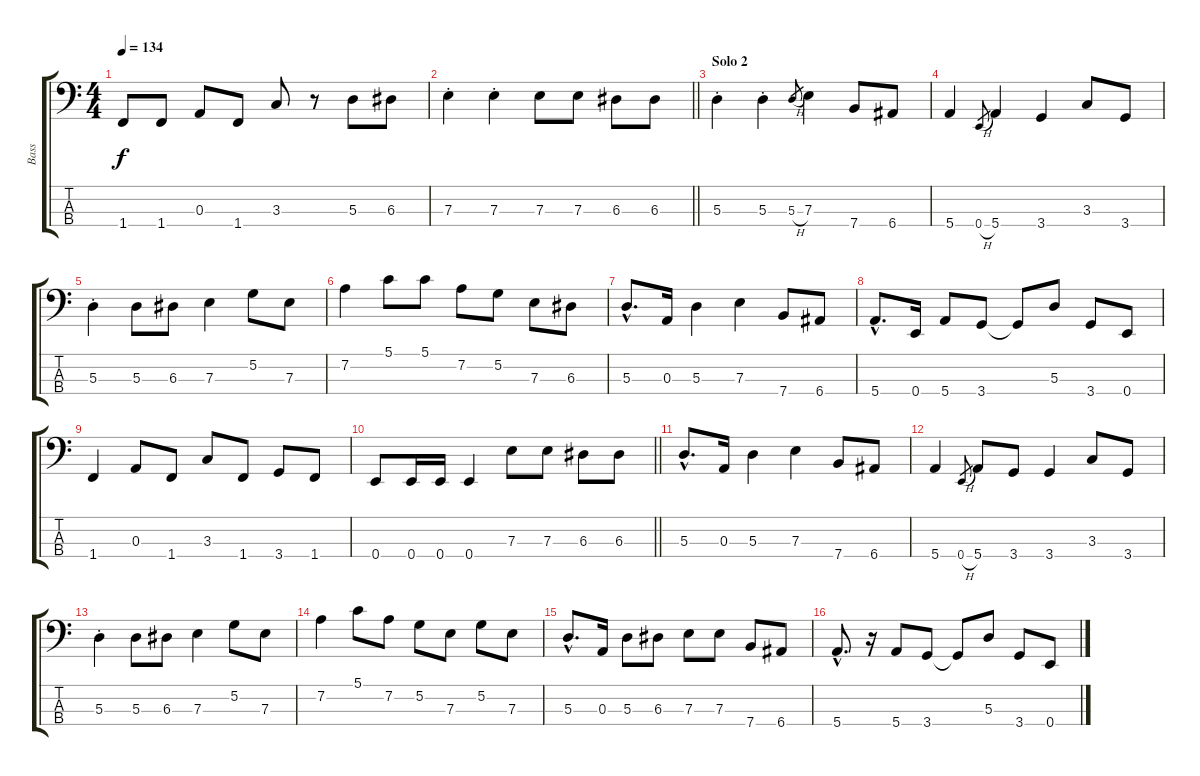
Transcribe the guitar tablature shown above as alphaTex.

\track ("Bass" "Bass") {instrument electricbassfinger}
\staff {score tabs}
\tuning (G2 D2 A1 E1) {hide}
\ts (4 4)
\tempo 134
\clef f4
\ks c
1.4.8{dy f} 1.4.8 0.3.8 1.4.8 3.3.8 r.8 5.3.8 6.3.8 |
\barLineRight lightlight
7.3{st}.4 7.3{st}.4 7.3.8 7.3.8 6.3.8 6.3.8 |
\section ("" "Solo 2")
5.3{st}.4 5.3{st}.4 5.3{h}.8{gr} 7.3.4 7.4.8 6.4.8 |
5.4.4 0.4{h}.8{gr} 5.4.4 3.4.4 3.3.8 3.4.8 |
5.3{st}.4 5.3.8 6.3.8 7.3.4 5.2.8 7.3.8 |
7.2.4 5.1.8 5.1.8 7.2.8 5.2.8 7.3.8 6.3.8 |
5.3{hac}.8{d} 0.3.16 5.3.4 7.3.4 7.4.8 6.4.8 |
5.4{hac}.8{d} 0.4.16 5.4.8 3.4.8 3.4{t}.8 5.3.8 3.4.8 0.4.8 |
1.4.4 0.3.8 1.4.8 3.3.8 1.4.8 3.4.8 1.4.8 |
\barLineRight lightlight
0.4.8 0.4.16 0.4.16 0.4.4 7.3.8 7.3.8 6.3.8 6.3.8 |
5.3{hac}.8{d} 0.3.16 5.3.4 7.3.4 7.4.8 6.4.8 |
5.4.4 0.4{h}.8{gr} 5.4.8 3.4.8 3.4.4 3.3.8 3.4.8 |
5.3{st}.4 5.3.8 6.3.8 7.3.4 5.2.8 7.3.8 |
7.2.4 5.1.8 7.2.8 5.2.8 7.3.8 5.2.8 7.3.8 |
5.3{hac}.8{d} 0.3.16 5.3.8 6.3.8 7.3.8 7.3.8 7.4.8 6.4.8 |
5.4{hac}.8{d} r.16 5.4.8 3.4.8 3.4{t}.8 5.3.8 3.4.8 0.4.8
